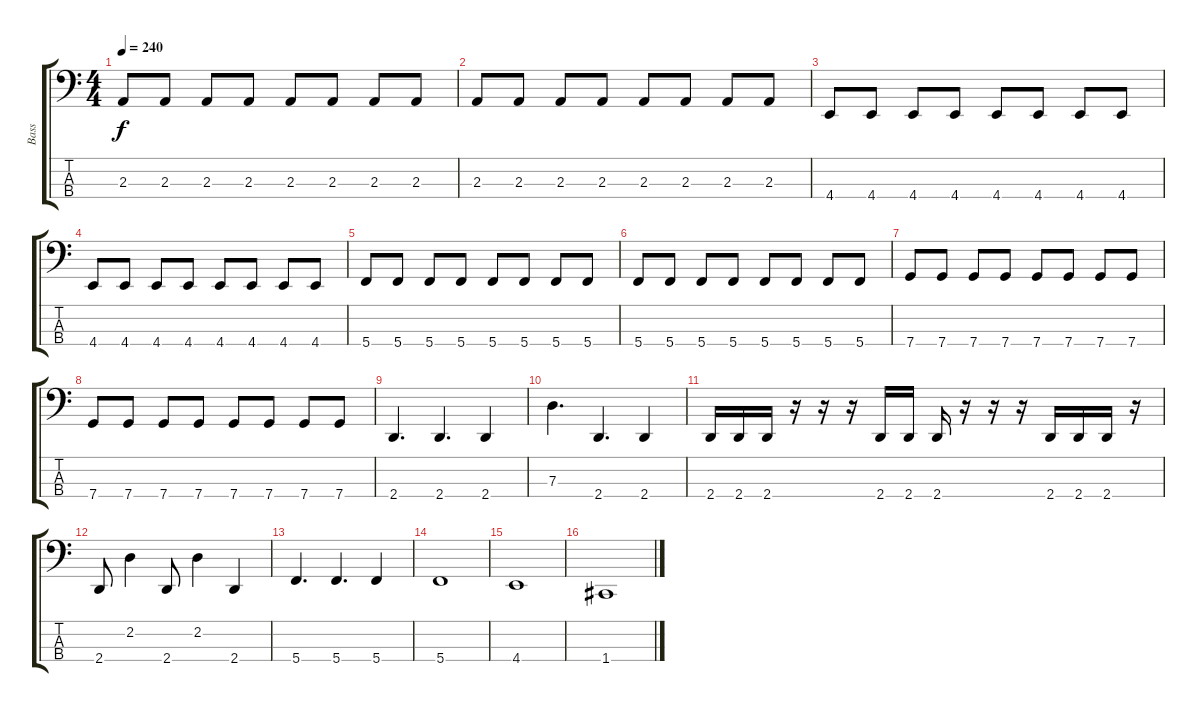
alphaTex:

\track ("Bass" "Bass") {instrument electricbassfinger}
\staff {score tabs}
\tuning (F2 C2 G1 C1) {hide}
\ts (4 4)
\tempo 240
\clef f4
\ks c
2.3.8{dy f} 2.3.8 2.3.8 2.3.8 2.3.8 2.3.8 2.3.8 2.3.8 |
2.3.8 2.3.8 2.3.8 2.3.8 2.3.8 2.3.8 2.3.8 2.3.8 |
4.4.8 4.4.8 4.4.8 4.4.8 4.4.8 4.4.8 4.4.8 4.4.8 |
4.4.8 4.4.8 4.4.8 4.4.8 4.4.8 4.4.8 4.4.8 4.4.8 |
5.4.8 5.4.8 5.4.8 5.4.8 5.4.8 5.4.8 5.4.8 5.4.8 |
5.4.8 5.4.8 5.4.8 5.4.8 5.4.8 5.4.8 5.4.8 5.4.8 |
7.4.8 7.4.8 7.4.8 7.4.8 7.4.8 7.4.8 7.4.8 7.4.8 |
7.4.8 7.4.8 7.4.8 7.4.8 7.4.8 7.4.8 7.4.8 7.4.8 |
2.4.4{d} 2.4.4{d} 2.4.4 |
7.3.4{d} 2.4.4{d} 2.4.4 |
2.4.16 2.4.16 2.4.16 r.16 r.16 r.16 2.4.16 2.4.16 2.4.16 r.16 r.16 r.16 2.4.16 2.4.16 2.4.16 r.16 |
2.4.8 2.2.4 2.4.8 2.2.4 2.4.4 |
5.4.4{d} 5.4.4{d} 5.4.4 |
5.4.1 |
4.4.1 |
1.4.1
